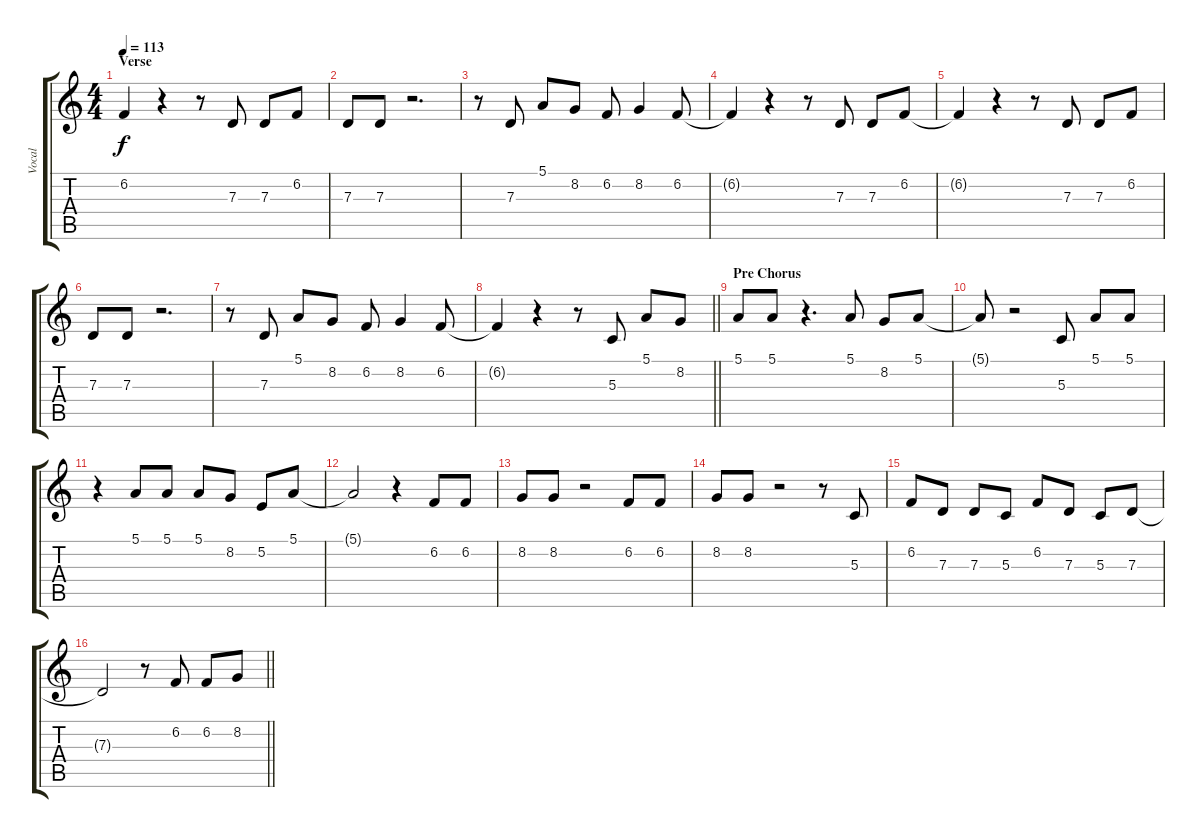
\track ("Vocal" "Vocal") {instrument lead1square}
\staff {score tabs}
\tuning (E4 B3 G3 D3 A2 E2) {hide}
\ts (4 4)
\section ("" "Verse")
\tempo 113
\clef g2
\ks c
6.2{t}.4{dy f} r.4 r.8 7.3.8 7.3.8 6.2.8 |
7.3.8 7.3.8 r.2{d} |
r.8 7.3.8 5.1.8 8.2.8 6.2.8 8.2.4 6.2.8 |
6.2{t}.4 r.4 r.8 7.3.8 7.3.8 6.2.8 |
6.2{t}.4 r.4 r.8 7.3.8 7.3.8 6.2.8 |
7.3.8 7.3.8 r.2{d} |
r.8 7.3.8 5.1.8 8.2.8 6.2.8 8.2.4 6.2.8 |
\barLineRight lightlight
6.2{t}.4 r.4 r.8 5.3.8 5.1.8 8.2.8 |
\section ("" "Pre Chorus")
5.1.8 5.1.8 r.4{d} 5.1.8 8.2.8 5.1.8 |
5.1{t}.8 r.2 5.3.8 5.1.8 5.1.8 |
r.4 5.1.8 5.1.8 5.1.8 8.2.8 5.2.8 5.1.8 |
5.1{t}.2 r.4 6.2.8 6.2.8 |
8.2.8 8.2.8 r.2 6.2.8 6.2.8 |
8.2.8 8.2.8 r.2 r.8 5.3.8 |
6.2.8 7.3.8 7.3.8 5.3.8 6.2.8 7.3.8 5.3.8 7.3.8 |
\barLineRight lightlight
7.3{t}.2 r.8 6.2.8 6.2.8 8.2.8
